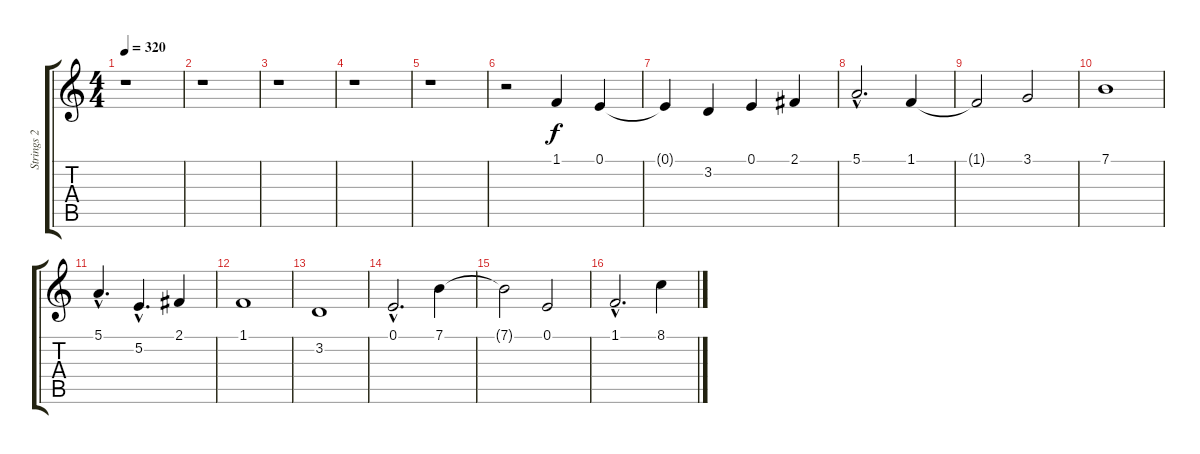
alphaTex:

\track ("Strings 2" "Strings 2") {instrument stringensemble1}
\staff {score tabs}
\tuning (E4 B3 G3 D3 A2 E2) {hide}
\ts (4 4)
\tempo 320
\clef g2
\ks c
r.1{dy f} |
r.1 |
r.1 |
r.1 |
r.1 |
r.2 1.1.4 0.1.4 |
0.1{t}.4 3.2.4 0.1.4 2.1.4 |
5.1{hac}.2{d} 1.1.4 |
1.1{t}.2 3.1.2 |
7.1.1 |
5.1{hac}.4{d} 5.2{hac}.4{d} 2.1.4 |
1.1.1 |
3.2.1 |
0.1{hac}.2{d} 7.1.4 |
7.1{t}.2 0.1.2 |
1.1{hac}.2{d} 8.1.4
